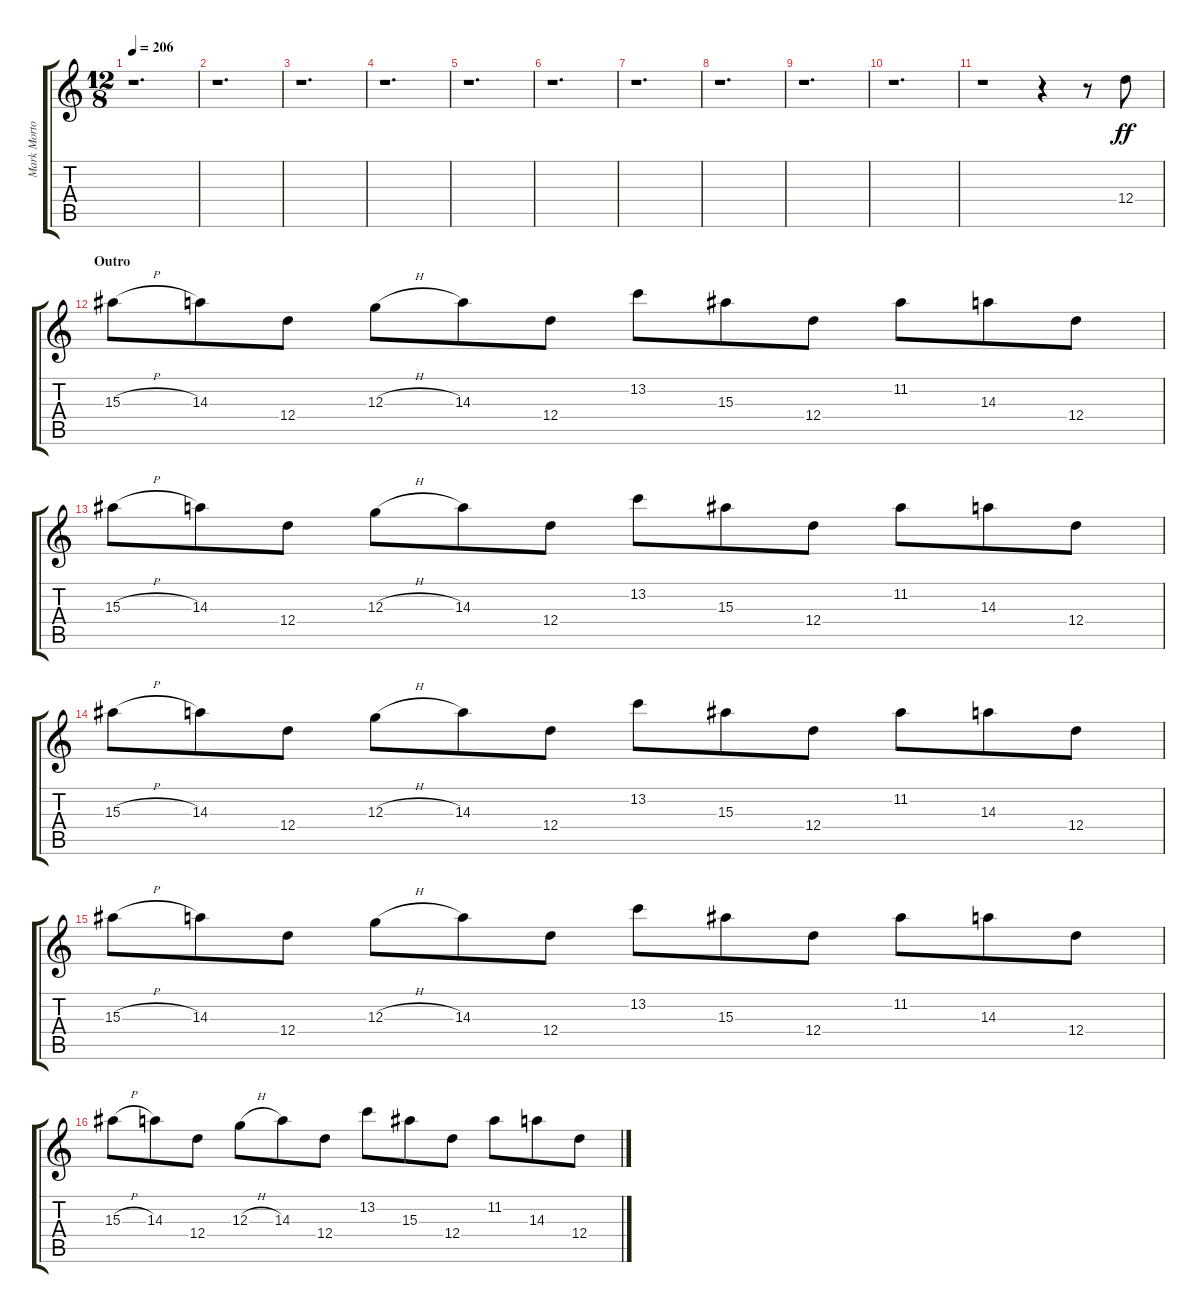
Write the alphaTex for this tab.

\track ("Mark Morton Lead" "Mark Morto") {instrument distortionguitar}
\staff {score tabs}
\tuning (E4 B3 G3 D3 A2 D2) {hide}
\ts (12 8)
\tempo 206
\clef g2
\ks c
r.1{d dy ff} |
r.1{d} |
r.1{d} |
r.1{d} |
r.1{d} |
r.1{d} |
r.1{d} |
r.1{d} |
r.1{d} |
r.1{d} |
r.1 r.4 r.8 12.4.8 |
\section ("" "Outro")
15.3{h}.8 14.3.8 12.4.8 12.3{h}.8 14.3.8 12.4.8 13.2.8 15.3.8 12.4.8 11.2.8 14.3.8 12.4.8 |
15.3{h}.8 14.3.8 12.4.8 12.3{h}.8 14.3.8 12.4.8 13.2.8 15.3.8 12.4.8 11.2.8 14.3.8 12.4.8 |
15.3{h}.8 14.3.8 12.4.8 12.3{h}.8 14.3.8 12.4.8 13.2.8 15.3.8 12.4.8 11.2.8 14.3.8 12.4.8 |
15.3{h}.8 14.3.8 12.4.8 12.3{h}.8 14.3.8 12.4.8 13.2.8 15.3.8 12.4.8 11.2.8 14.3.8 12.4.8 |
15.3{h}.8 14.3.8 12.4.8 12.3{h}.8 14.3.8 12.4.8 13.2.8 15.3.8 12.4.8 11.2.8 14.3.8 12.4.8
